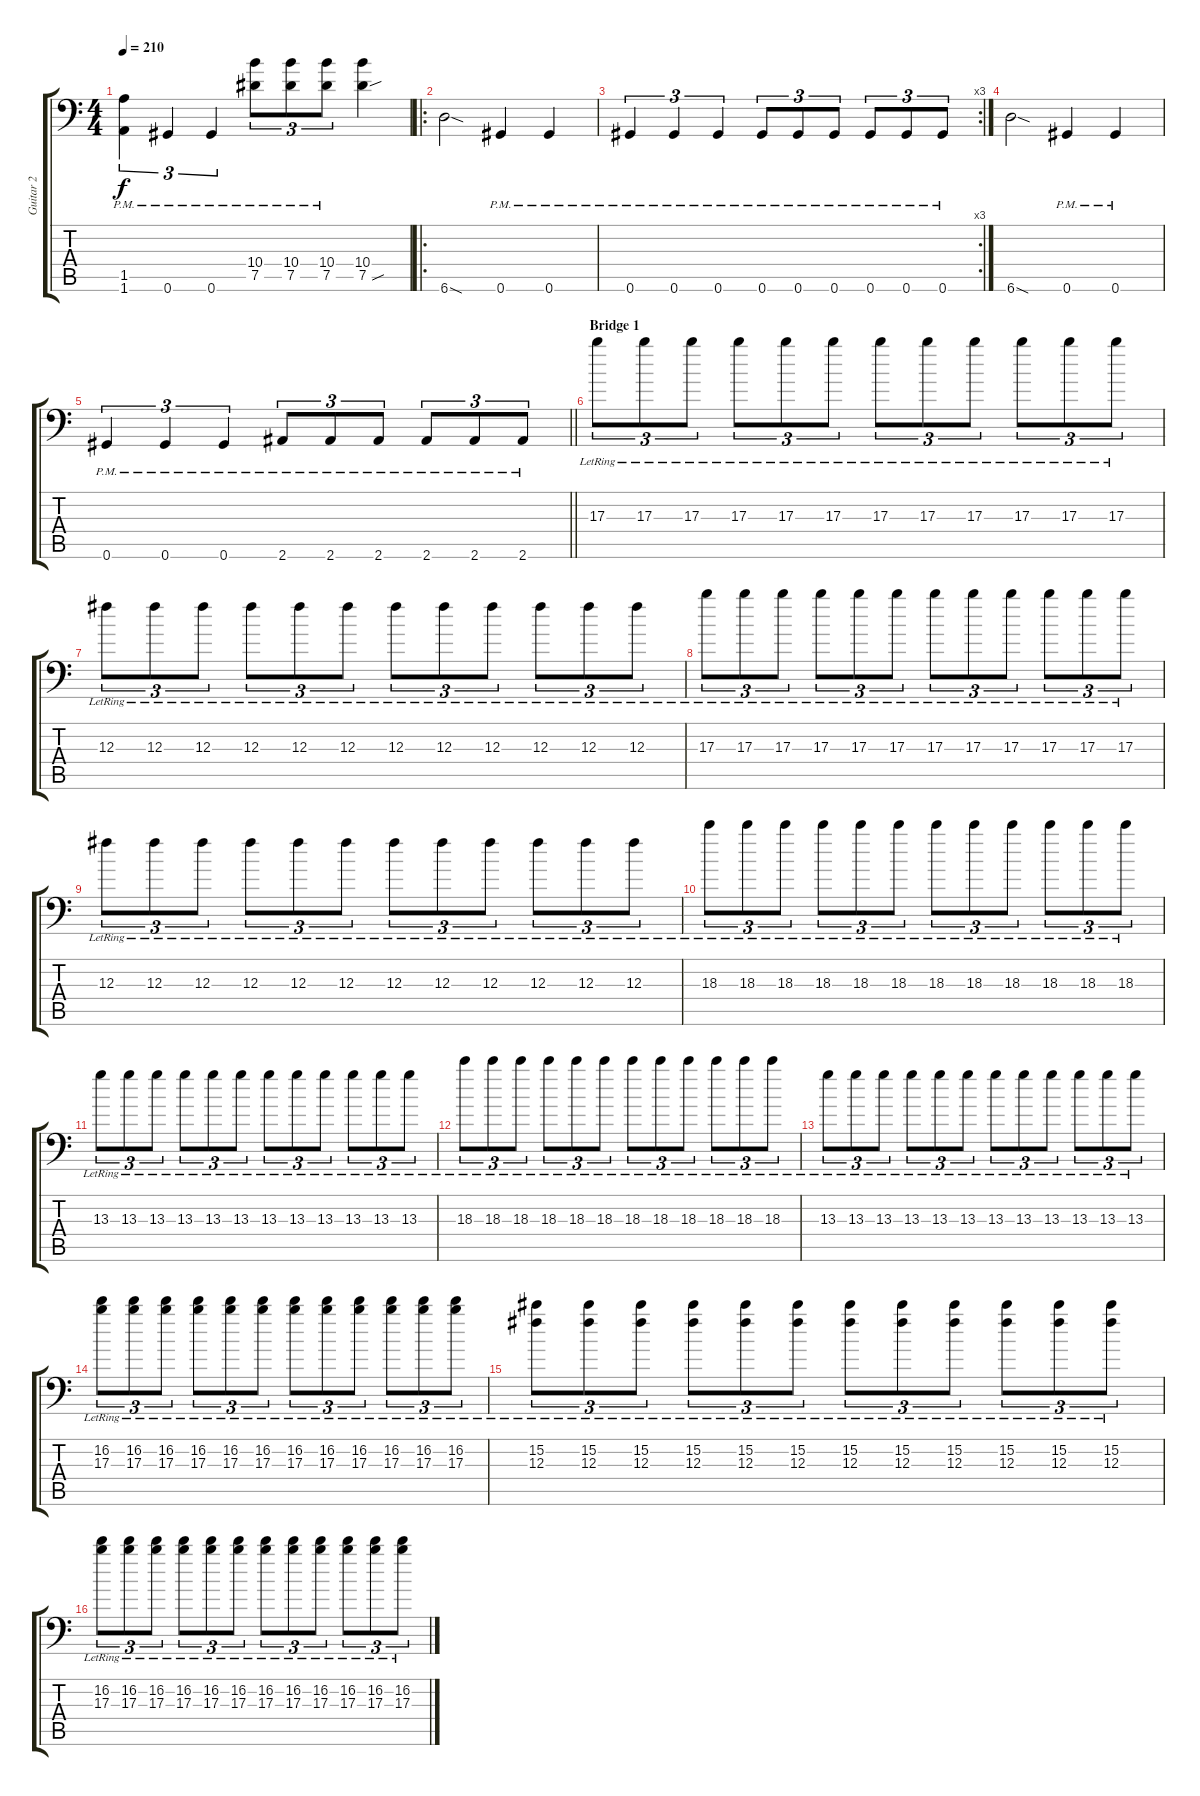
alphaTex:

\track ("Guitar 2" "Guitar 2") {instrument distortionguitar}
\staff {score tabs}
\tuning (Eb4 Bb3 Gb3 Db3 Ab2 Ab1) {hide}
\ts (4 4)
\tempo 210
\clef f4
\ks c
(1.5 1.6{pm}).4{tu (3 2) dy f} 0.6{pm}.4{tu (3 2)} 0.6{pm}.4{tu (3 2)} (10.4 7.5{pm}).8{tu (3 2)} (10.4 7.5{pm}).8{tu (3 2)} (10.4 7.5{pm}).8{tu (3 2)} (10.4 7.5{sou}).4 |
\ro
6.6{sod}.2 0.6{pm}.4 0.6{pm}.4 |
\rc 3
0.6{pm}.4{tu (3 2)} 0.6{pm}.4{tu (3 2)} 0.6{pm}.4{tu (3 2)} 0.6{pm}.8{tu (3 2)} 0.6{pm}.8{tu (3 2)} 0.6{pm}.8{tu (3 2)} 0.6{pm}.8{tu (3 2)} 0.6{pm}.8{tu (3 2)} 0.6{pm}.8{tu (3 2)} |
6.6{sod}.2 0.6{pm}.4 0.6{pm}.4 |
\barLineRight lightlight
0.6{pm}.4{tu (3 2)} 0.6{pm}.4{tu (3 2)} 0.6{pm}.4{tu (3 2)} 2.6{pm}.8{tu (3 2)} 2.6{pm}.8{tu (3 2)} 2.6{pm}.8{tu (3 2)} 2.6{pm}.8{tu (3 2)} 2.6{pm}.8{tu (3 2)} 2.6{pm}.8{tu (3 2)} |
\section ("" "Bridge 1")
17.3{lr}.8{tu (3 2) volume 12} 17.3{lr}.8{tu (3 2)} 17.3{lr}.8{tu (3 2)} 17.3{lr}.8{tu (3 2)} 17.3{lr}.8{tu (3 2)} 17.3{lr}.8{tu (3 2)} 17.3{lr}.8{tu (3 2)} 17.3{lr}.8{tu (3 2)} 17.3{lr}.8{tu (3 2)} 17.3{lr}.8{tu (3 2)} 17.3{lr}.8{tu (3 2)} 17.3{lr}.8{tu (3 2)} |
12.3{lr}.8{tu (3 2)} 12.3{lr}.8{tu (3 2)} 12.3{lr}.8{tu (3 2)} 12.3{lr}.8{tu (3 2)} 12.3{lr}.8{tu (3 2)} 12.3{lr}.8{tu (3 2)} 12.3{lr}.8{tu (3 2)} 12.3{lr}.8{tu (3 2)} 12.3{lr}.8{tu (3 2)} 12.3{lr}.8{tu (3 2)} 12.3{lr}.8{tu (3 2)} 12.3{lr}.8{tu (3 2)} |
17.3{lr}.8{tu (3 2)} 17.3{lr}.8{tu (3 2)} 17.3{lr}.8{tu (3 2)} 17.3{lr}.8{tu (3 2)} 17.3{lr}.8{tu (3 2)} 17.3{lr}.8{tu (3 2)} 17.3{lr}.8{tu (3 2)} 17.3{lr}.8{tu (3 2)} 17.3{lr}.8{tu (3 2)} 17.3{lr}.8{tu (3 2)} 17.3{lr}.8{tu (3 2)} 17.3{lr}.8{tu (3 2)} |
12.3{lr}.8{tu (3 2)} 12.3{lr}.8{tu (3 2)} 12.3{lr}.8{tu (3 2)} 12.3{lr}.8{tu (3 2)} 12.3{lr}.8{tu (3 2)} 12.3{lr}.8{tu (3 2)} 12.3{lr}.8{tu (3 2)} 12.3{lr}.8{tu (3 2)} 12.3{lr}.8{tu (3 2)} 12.3{lr}.8{tu (3 2)} 12.3{lr}.8{tu (3 2)} 12.3{lr}.8{tu (3 2)} |
18.3{lr}.8{tu (3 2)} 18.3{lr}.8{tu (3 2)} 18.3{lr}.8{tu (3 2)} 18.3{lr}.8{tu (3 2)} 18.3{lr}.8{tu (3 2)} 18.3{lr}.8{tu (3 2)} 18.3{lr}.8{tu (3 2)} 18.3{lr}.8{tu (3 2)} 18.3{lr}.8{tu (3 2)} 18.3{lr}.8{tu (3 2)} 18.3{lr}.8{tu (3 2)} 18.3{lr}.8{tu (3 2)} |
13.3{lr}.8{tu (3 2)} 13.3{lr}.8{tu (3 2)} 13.3{lr}.8{tu (3 2)} 13.3{lr}.8{tu (3 2)} 13.3{lr}.8{tu (3 2)} 13.3{lr}.8{tu (3 2)} 13.3{lr}.8{tu (3 2)} 13.3{lr}.8{tu (3 2)} 13.3{lr}.8{tu (3 2)} 13.3{lr}.8{tu (3 2)} 13.3{lr}.8{tu (3 2)} 13.3{lr}.8{tu (3 2)} |
18.3{lr}.8{tu (3 2)} 18.3{lr}.8{tu (3 2)} 18.3{lr}.8{tu (3 2)} 18.3{lr}.8{tu (3 2)} 18.3{lr}.8{tu (3 2)} 18.3{lr}.8{tu (3 2)} 18.3{lr}.8{tu (3 2)} 18.3{lr}.8{tu (3 2)} 18.3{lr}.8{tu (3 2)} 18.3{lr}.8{tu (3 2)} 18.3{lr}.8{tu (3 2)} 18.3{lr}.8{tu (3 2)} |
13.3{lr}.8{tu (3 2)} 13.3{lr}.8{tu (3 2)} 13.3{lr}.8{tu (3 2)} 13.3{lr}.8{tu (3 2)} 13.3{lr}.8{tu (3 2)} 13.3{lr}.8{tu (3 2)} 13.3{lr}.8{tu (3 2)} 13.3{lr}.8{tu (3 2)} 13.3{lr}.8{tu (3 2)} 13.3{lr}.8{tu (3 2)} 13.3{lr}.8{tu (3 2)} 13.3{lr}.8{tu (3 2)} |
(16.2{lr} 17.3{lr}).8{tu (3 2)} (16.2{lr} 17.3{lr}).8{tu (3 2)} (16.2{lr} 17.3{lr}).8{tu (3 2)} (16.2{lr} 17.3{lr}).8{tu (3 2)} (16.2{lr} 17.3{lr}).8{tu (3 2)} (16.2{lr} 17.3{lr}).8{tu (3 2)} (16.2{lr} 17.3{lr}).8{tu (3 2)} (16.2{lr} 17.3{lr}).8{tu (3 2)} (16.2{lr} 17.3{lr}).8{tu (3 2)} (16.2{lr} 17.3{lr}).8{tu (3 2)} (16.2{lr} 17.3{lr}).8{tu (3 2)} (16.2{lr} 17.3{lr}).8{tu (3 2)} |
(15.2{lr} 12.3{lr}).8{tu (3 2)} (15.2{lr} 12.3{lr}).8{tu (3 2)} (15.2{lr} 12.3{lr}).8{tu (3 2)} (15.2{lr} 12.3{lr}).8{tu (3 2)} (15.2{lr} 12.3{lr}).8{tu (3 2)} (15.2{lr} 12.3{lr}).8{tu (3 2)} (15.2{lr} 12.3{lr}).8{tu (3 2)} (15.2{lr} 12.3{lr}).8{tu (3 2)} (15.2{lr} 12.3{lr}).8{tu (3 2)} (15.2{lr} 12.3{lr}).8{tu (3 2)} (15.2{lr} 12.3{lr}).8{tu (3 2)} (15.2{lr} 12.3{lr}).8{tu (3 2)} |
(16.2{lr} 17.3{lr}).8{tu (3 2)} (16.2{lr} 17.3{lr}).8{tu (3 2)} (16.2{lr} 17.3{lr}).8{tu (3 2)} (16.2{lr} 17.3{lr}).8{tu (3 2)} (16.2{lr} 17.3{lr}).8{tu (3 2)} (16.2{lr} 17.3{lr}).8{tu (3 2)} (16.2{lr} 17.3{lr}).8{tu (3 2)} (16.2{lr} 17.3{lr}).8{tu (3 2)} (16.2{lr} 17.3{lr}).8{tu (3 2)} (16.2{lr} 17.3{lr}).8{tu (3 2)} (16.2{lr} 17.3{lr}).8{tu (3 2)} (16.2{lr} 17.3{lr}).8{tu (3 2)}
